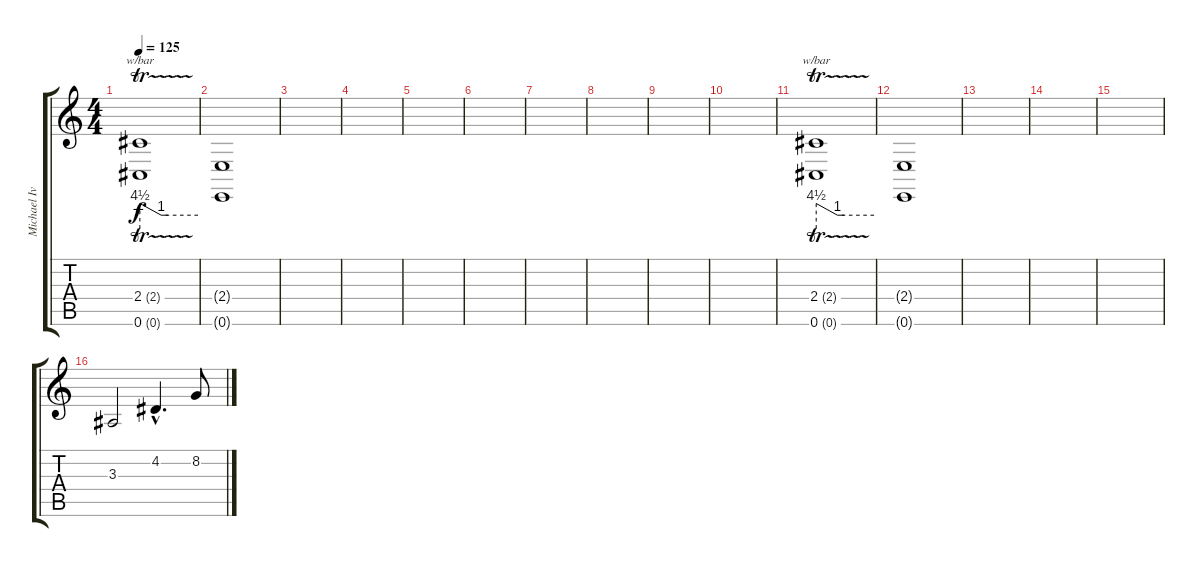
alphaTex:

\track ("Michael Ivins (Waaow Sound, Misc)" "Michael Iv") {instrument lead2sawtooth}
\staff {score tabs}
\tuning (E4 B3 G3 D3 A2 E2) {hide}
\ts (4 4)
\tempo 125
\clef g2
\ks c
(2.4{tr (2 64)} 0.6{tr (0 64)}).1{tbe (custom default 0 18 22 4 26 4 29 4 60 4) dy f volume 3} |
(2.4{t} 0.6{t}).1 |
|
|
|
|
|
|
|
|
(2.4{tr (2 64)} 0.6{tr (0 64)}).1{tbe (custom default 0 18 22 4 26 4 29 4 60 4) volume 3} |
(2.4{t} 0.6{t}).1 |
|
|
|
3.3.2{instrument choiraahs} 4.2{hac}.4{d} 8.2.8
